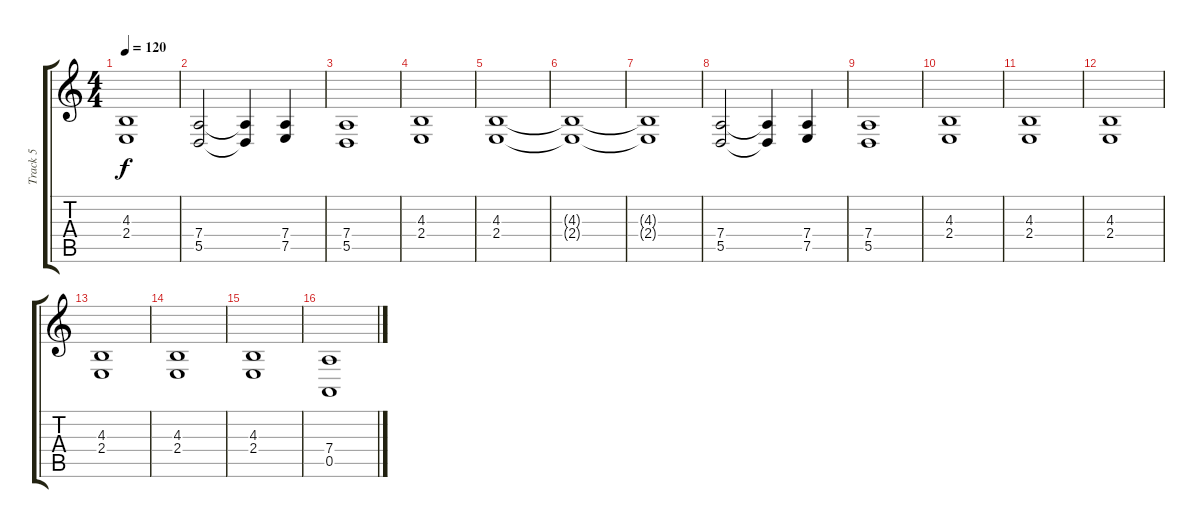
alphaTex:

\track ("Track 5" "Track 5") {instrument choiraahs}
\staff {score tabs}
\tuning (E4 B3 G3 D3 A2 E2) {hide}
\ts (4 4)
\tempo 120
\clef g2
\ks c
(4.3{t} 2.4{t}).1{dy f} |
(7.4 5.5).2 (7.4{t} 5.5{t}).4 (7.4 7.5).4 |
(7.4 5.5).1 |
(4.3 2.4).1 |
(4.3 2.4).1 |
(4.3{t} 2.4{t}).1 |
(4.3{t} 2.4{t}).1 |
(7.4 5.5).2 (7.4{t} 5.5{t}).4 (7.4 7.5).4 |
(7.4 5.5).1 |
(4.3 2.4).1 |
(4.3 2.4).1 |
(4.3 2.4).1 |
(4.3 2.4).1 |
(4.3 2.4).1 |
(4.3 2.4).1 |
(7.4 0.5).1
